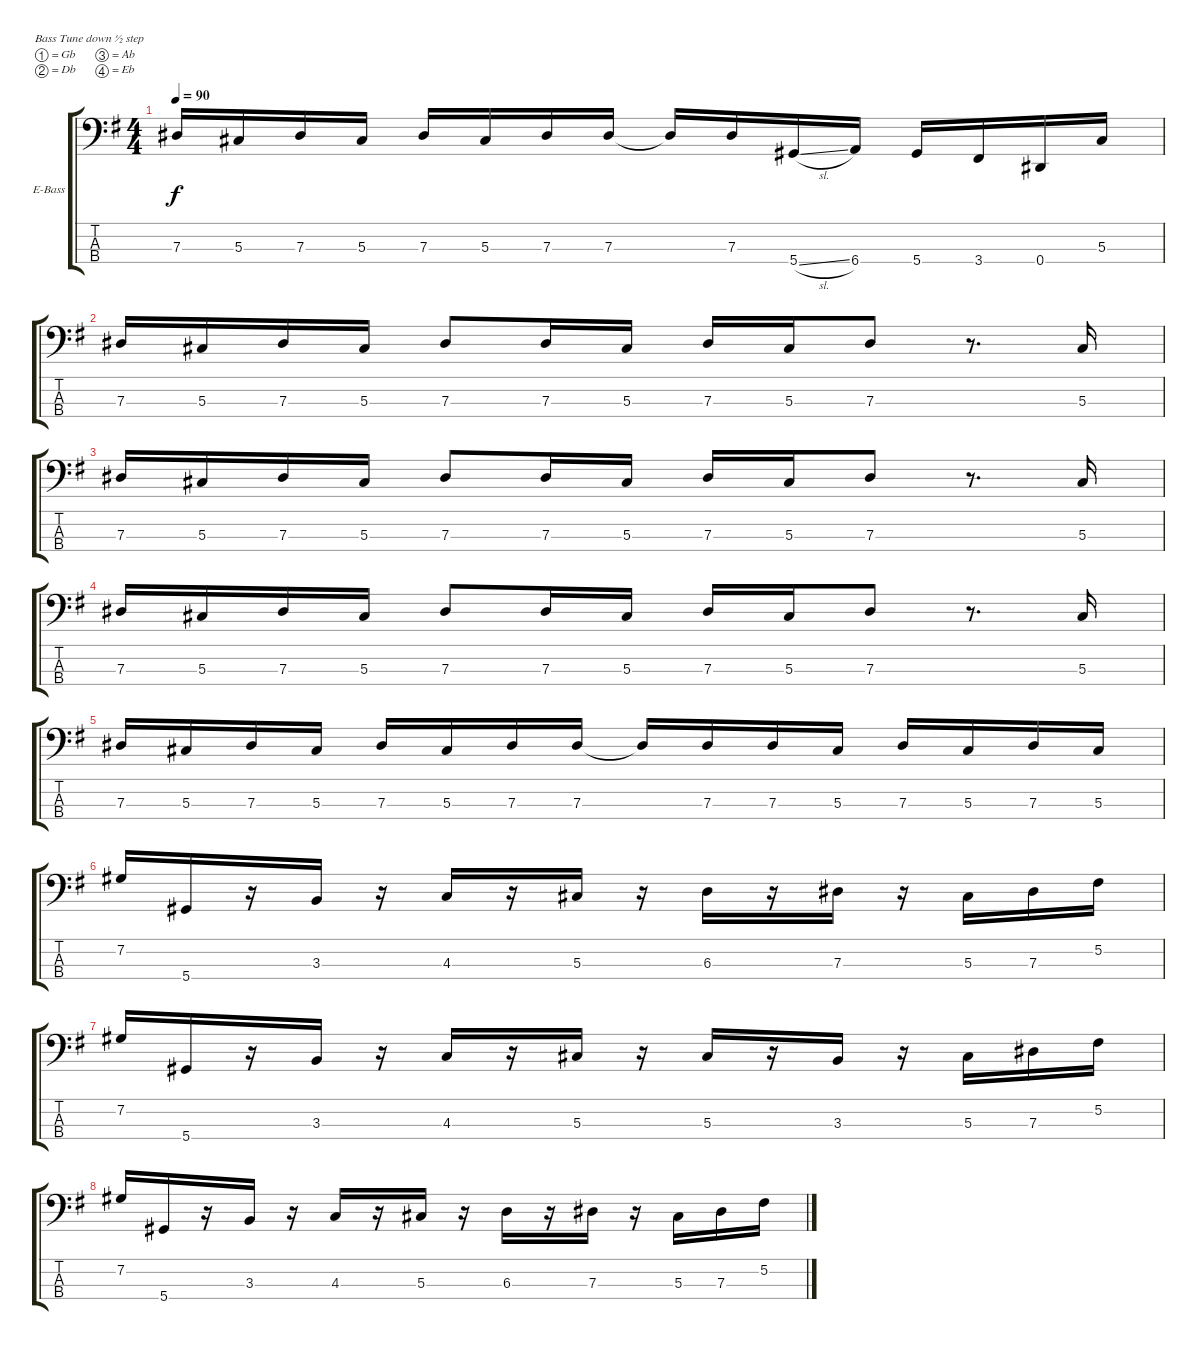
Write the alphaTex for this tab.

\bracketExtendMode groupsimilarinstruments
\firstSystemTrackNameOrientation horizontal
\otherSystemsTrackNameOrientation horizontal
\track ("Untitled" "E-Bass") {instrument electricbasspick}
\staff {score tabs}
\tuning (Gb2 Db2 Ab1 Eb1)
\ts (4 4)
\tempo 90
\clef f4
\ks g
7.3.16{dy f} 5.3.16 7.3.16 5.3.16 7.3.16 5.3.16 7.3.16 7.3.16 7.3{t}.16 7.3.16 5.4{sl}.16 6.4.16 5.4.16 3.4.16 0.4.16 5.3.16 |
7.3.16 5.3.16 7.3.16 5.3.16 7.3.8 7.3.16 5.3.16 7.3.16 5.3.16 7.3.8 r.8{d} 5.3.16 |
7.3.16 5.3.16 7.3.16 5.3.16 7.3.8 7.3.16 5.3.16 7.3.16 5.3.16 7.3.8 r.8{d} 5.3.16 |
7.3.16 5.3.16 7.3.16 5.3.16 7.3.8 7.3.16 5.3.16 7.3.16 5.3.16 7.3.8 r.8{d} 5.3.16 |
7.3.16 5.3.16 7.3.16 5.3.16 7.3.16 5.3.16 7.3.16 7.3.16 7.3{t}.16 7.3.16 7.3.16 5.3.16 7.3.16 5.3.16 7.3.16 5.3.16 |
7.2.16 5.4.16 r.16 3.3.16 r.16 4.3.16 r.16 5.3.16 r.16 6.3.16 r.16 7.3.16 r.16 5.3.16 7.3.16 5.2.16 |
7.2.16 5.4.16 r.16 3.3.16 r.16 4.3.16 r.16 5.3.16 r.16 5.3.16 r.16 3.3.16 r.16 5.3.16 7.3.16 5.2.16 |
7.2.16 5.4.16 r.16 3.3.16 r.16 4.3.16 r.16 5.3.16 r.16 6.3.16 r.16 7.3.16 r.16 5.3.16 7.3.16 5.2.16
